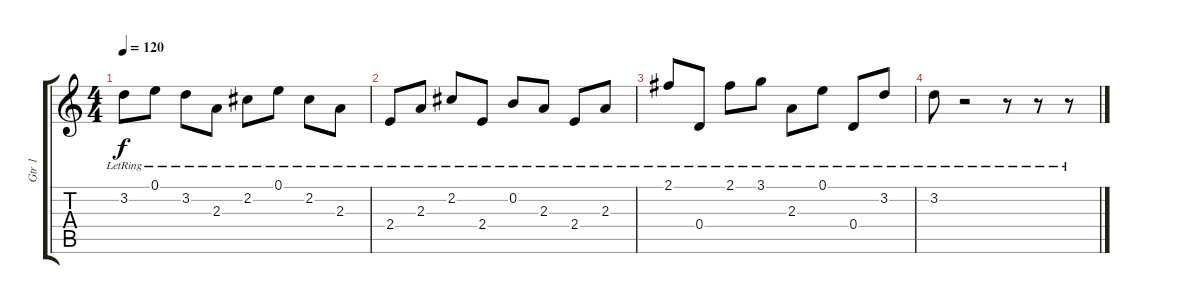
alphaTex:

\track ("Gtr 1" "Gtr 1") {instrument electricguitarclean}
\staff {score tabs}
\tuning (E4 B3 G3 D3 A2 E2) {hide}
\ts (4 4)
\tempo 120
\clef g2
\ks c
3.2{lr}.8{dy f} 0.1{lr}.8 3.2{lr}.8 2.3{lr}.8 2.2{lr}.8 0.1{lr}.8 2.2{lr}.8 2.3{lr}.8 |
2.4{lr}.8 2.3{lr}.8 2.2{lr}.8 2.4{lr}.8 0.2{lr}.8 2.3{lr}.8 2.4{lr}.8 2.3{lr}.8 |
2.1{lr}.8 0.4{lr}.8 2.1{lr}.8 3.1{lr}.8 2.3{lr}.8 0.1{lr}.8 0.4{lr}.8 3.2{lr}.8 |
3.2{lr}.8 r.2 r.8 r.8 r.8
